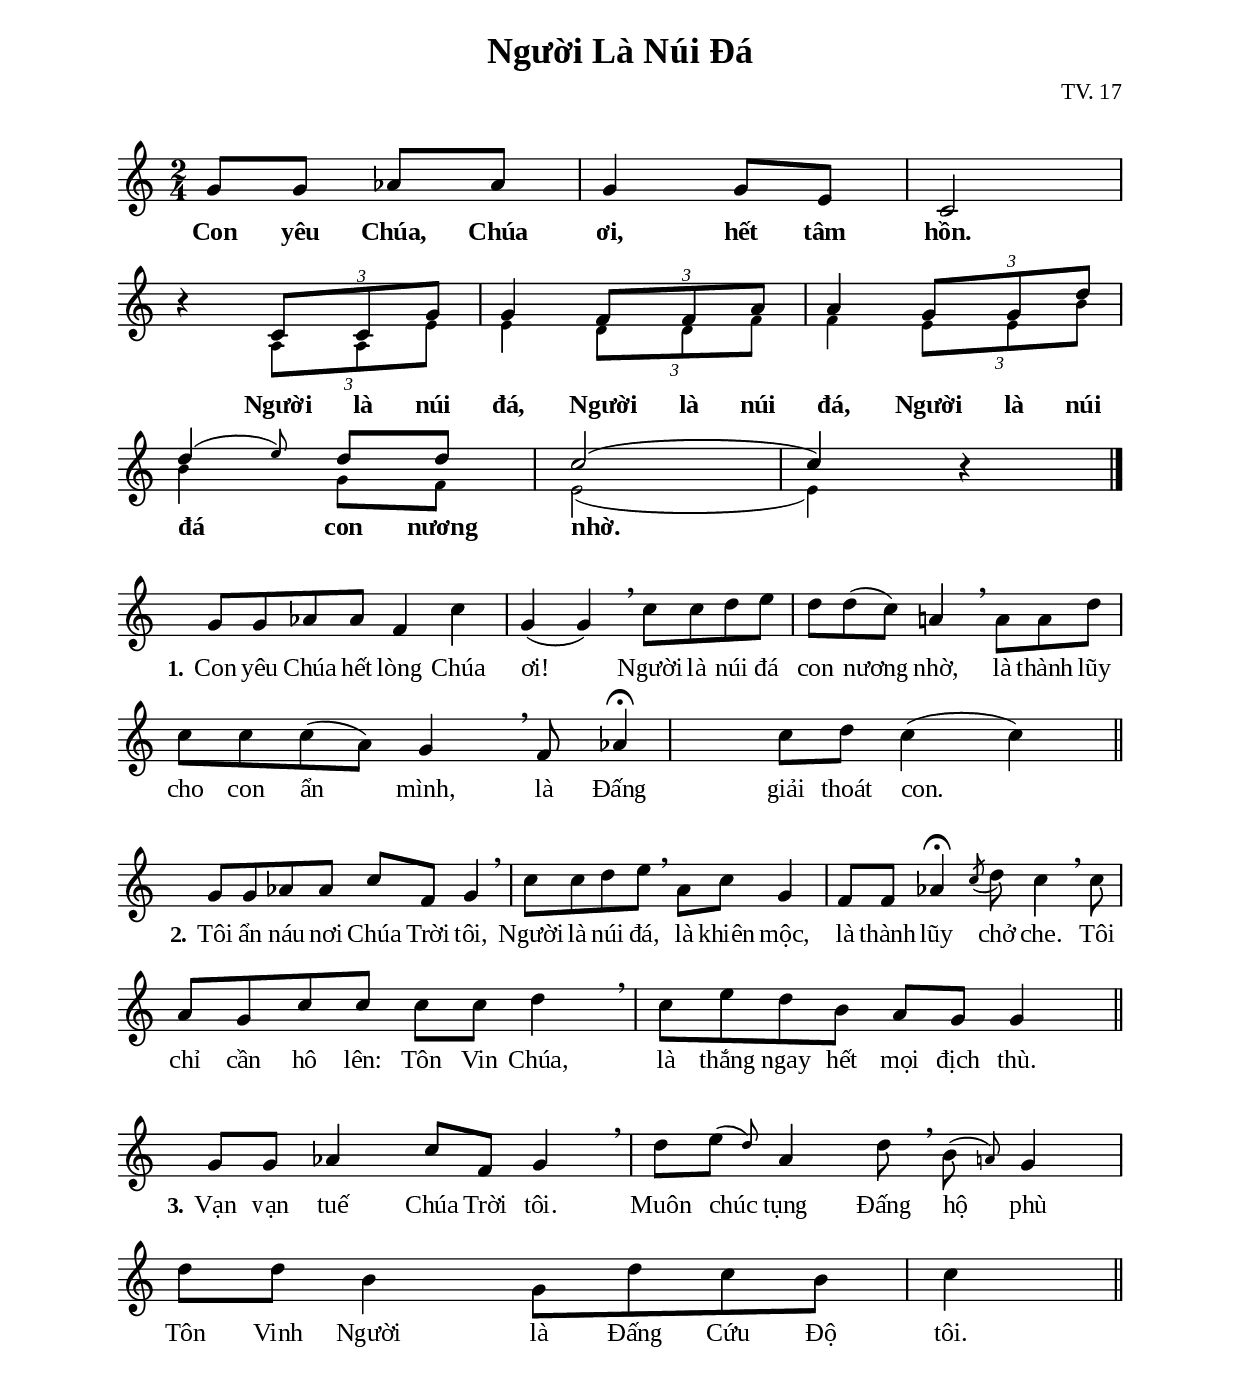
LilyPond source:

% Cài đặt chung
\version "2.20.0"
\include "english.ly"

\header {
  title = "Người Là Núi Đá"
  composer = "TV. 17"
  arranger = " "
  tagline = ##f
}

global = {
  \key c \major
  \time 2/4
}

\paper {
  #(set-paper-size "a4")
  top-margin = 20\mm
  bottom-margin = 15\mm
  left-margin = 20\mm
  right-margin = 20\mm
  indent = #0
  #(define fonts
	 (make-pango-font-tree "Liberation Serif"
	 		       "Liberation Serif"
			       "Liberation Serif"
			       (/ 20 20)))
}

% Nhạc điệp khúc
nhacDiepKhucSop = \relative c'' {
  \override Lyrics.LyricSpace.minimum-distance = #4.0
  \override Score.BarNumber.break-visibility = ##(#f #f #f)
  g8  g af af |
  g4 g8 e |
  c2 |
  r4 \tuplet 3/2 { c8 c g' } |
  g4 \tuplet 3/2 { f8 f a } |
  a4 \tuplet 3/2 { g8 g d' } |
  \afterGrace d4 (e8) d d |
  c2 ( |
  c4) r \bar "|."
}

nhacDiepKhucBass = \relative c' {
  \override Lyrics.LyricSpace.minimum-distance = #4.0
  \override Score.BarNumber.break-visibility = ##(#f #f #f)
  \override NoteHead.font-size = #-2
  \skip 2
  \skip 2
  \skip 2
  r4 \tuplet 3/2 { a8 a e' } |
  e4 \tuplet 3/2 { d8 d f } |
  f4 \tuplet 3/2 { e8 e b' } |
  b4 g8 f |
  e2 ( |
  e4) r
}

% Nhạc phiên khúc
nhacPhienKhucMot = \relative c'' {
  \set Score.barAlways = ##t
  \set Score.defaultBarType = ""
  \override Score.BarNumber.break-visibility = ##(#f #f #f)
  g8 g af af f4 c' g (g) \breathe
  c8 c d e d d (c) a!4 \breathe
  a8 a d c c c (a) g4 \breathe
  f8 af4 \fermata
  c8 d c4 (c) \bar "||"
}

nhacPhienKhucHai = \relative c'' {
  \set Score.barAlways = ##t
  \set Score.defaultBarType = ""
  \override Score.BarNumber.break-visibility = ##(#f #f #f)
  g8 g af af c f, g4 \breathe
  c8 c d e \breathe
  a, c g4 f8 f af4 \fermata
  \acciaccatura c8 d c4 \breathe
  c8 a g c c c c d4 \breathe
  c8 e d b a g g4 \bar "||"
}

nhacPhienKhucBa = \relative c'' {
  \set Score.barAlways = ##t
  \set Score.defaultBarType = ""
  \override Score.BarNumber.break-visibility = ##(#f #f #f)
  g8 g af4 c8 f, g4 \breathe
  d'8 \afterGrace e (d) a4 d8 \breathe
  \afterGrace b (a!) g4
  d'8 d b4 g8 d' c b c4 \bar "||"
}

% Lời điệp khúc
loiDiepKhuc = \lyricmode {
  \override Lyrics.LyricText.font-series = #'bold
  Con yêu Chúa, Chúa ơi, hết tâm hồn.
  Người là núi đá, Người là núi đá,
  Người là núi đá con nương nhờ.
}

% Lời phiên khúc
loiPhienKhucMot = \lyricmode {
  \set stanza = #"1."
  Con yêu Chúa hết lòng Chúa ơi!
  Người là núi đá con nương nhờ,
  là thành lũy cho con ẩn mình,
  là Đấng giải thoát con.
}

loiPhienKhucHai = \lyricmode {
  \set stanza = #"2."
  Tôi ẩn náu nơi Chúa Trời tôi,
  Người là núi đá,
  là khiên mộc, là thành lũy chở che.
  Tôi chỉ cần hô lên: Tôn Vin Chúa,
  là thắng ngay hết mọi địch thù.
}

loiPhienKhucBa = \lyricmode {
  \set stanza = #"3."
  Vạn vạn tuế Chúa Trời tôi.
  Muôn chúc tụng Đấng hộ phù
  Tôn Vinh Người là Đấng Cứu Độ tôi.
}


% Dàn trang
\score {
  \new ChoirStaff <<
    \new Staff = chorus \with {
        \consists "Merge_rests_engraver"
      }
      <<
      \new Voice = "sopranos" {
        \voiceOne \global \stemUp \nhacDiepKhucSop
      }
      \new Voice = "basses" {
        \voiceTwo \global \stemDown \nhacDiepKhucBass
      }
    >>
    \new Lyrics = basses
    \context Lyrics = basses \lyricsto sopranos \loiDiepKhuc
  >>
}

\score {
  \new ChoirStaff <<
    \new Staff = verses <<
      \override Staff.TimeSignature.transparent = ##t
      \new Voice = "verse" {
        \key c \major \stemNeutral \nhacPhienKhucMot
      }
    >>
    \new Lyrics \lyricsto verse \loiPhienKhucMot
  >>
}

\score {
  \new ChoirStaff <<
    \new Staff = verses <<
      \override Staff.TimeSignature.transparent = ##t
      \new Voice = "verse" {
        \key c \major \stemNeutral \nhacPhienKhucHai
      }
    >>
    \new Lyrics \lyricsto verse \loiPhienKhucHai
  >>
}

\score {
  \new ChoirStaff <<
    \new Staff = verses <<
      \override Staff.TimeSignature.transparent = ##t
      \new Voice = "verse" {
        \key c \major \stemNeutral \nhacPhienKhucBa
      }
    >>
    \new Lyrics \lyricsto verse \loiPhienKhucBa
  >>
}
